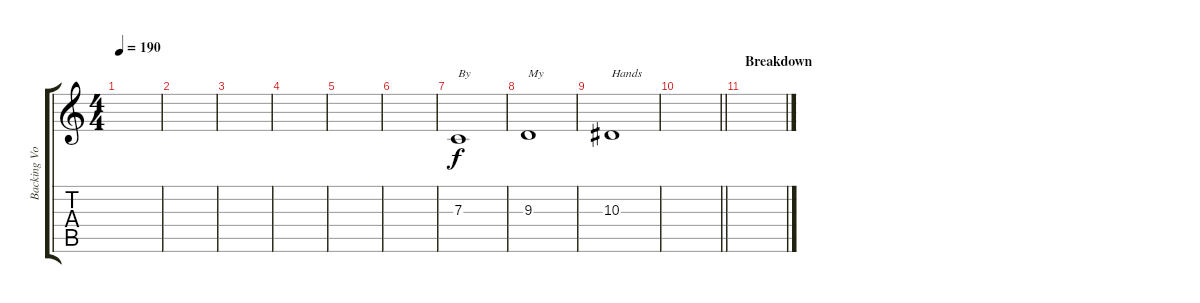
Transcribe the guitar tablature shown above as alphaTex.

\track ("Backing Vocals" "Backing Vo") {instrument clarinet}
\staff {score tabs}
\tuning (D4 A3 F3 C3 G2 C2) {hide}
\ts (4 4)
\tempo 190
\clef g2
\ks c
|
|
|
|
|
|
7.3.1{txt "By"} |
9.3.1{txt "My"} |
10.3.1{txt "Hands"} |
\barLineRight lightlight
|
\section ("" "Breakdown")
